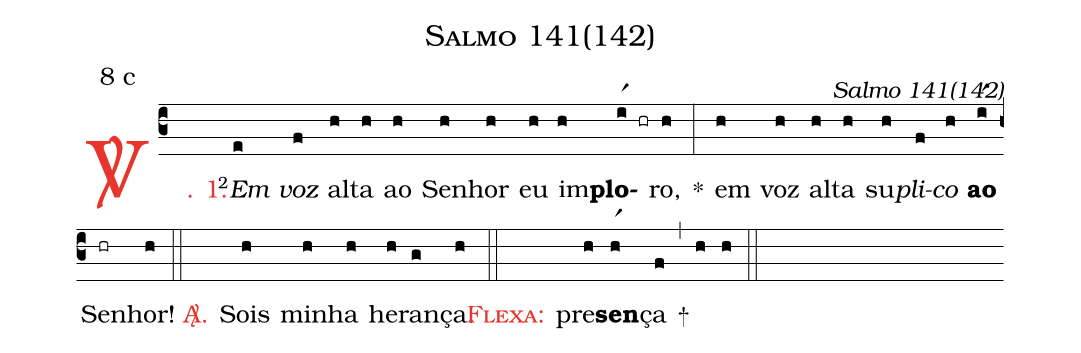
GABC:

name: Salmo 141(142);
mode: 8;
mode-differentia: c;
commentary: Salmo 141(142);
%%
(c3)

<c><sp>V/</sp>. 1.</c>() <v>\VSup{2}</v><i>Em</i>(e) <i>voz</i>(f) al(h)ta(h) ao(h) Se(h)nhor(h) eu(h) im(h)<b>plo</b>(ir1 hr)ro,(h) *(:) em(h) voz(h) al(h)ta(h) su(h)<i>pli</i>(f)<i>co</i>(h) <b>ao</b>(ir1) Se(hr)nhor!(h)

(::)

<nlba><c><sp>A/</sp>.</c>() Sois</nlba>(h) mi(h)nha(h) he(h)ran(g)ça.(h)

(::)

<nlba><c><sc>Flexa</sc>:</c>() pre</nlba>(h)<b>sen</b>(hr1)ça(f) +(,) (h) (h)

(::)
